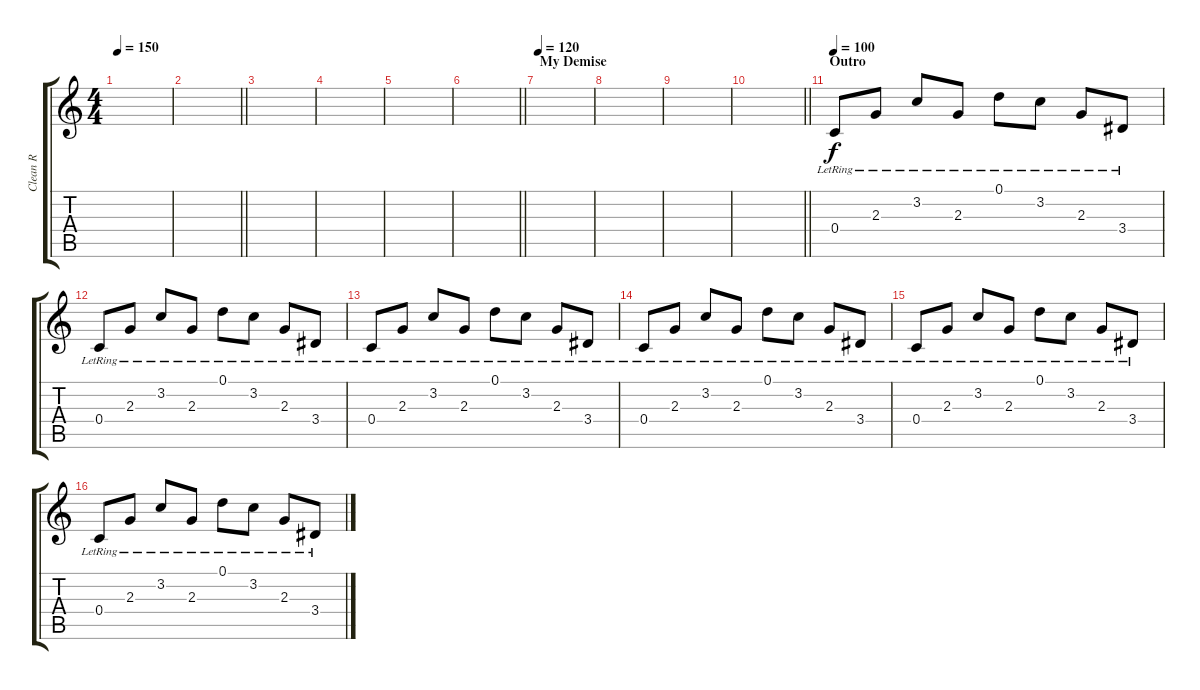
\track ("Clean R" "Clean R") {instrument electricguitarclean}
\staff {score tabs}
\tuning (D4 A3 F3 C3 G2 C2) {hide}
\ts (4 4)
\tempo 150
\clef g2
\ks c
|
\barLineRight lightlight
|
|
|
|
\barLineRight lightlight
|
\section ("" "My Demise")
\tempo 120
|
|
|
\barLineRight lightlight
|
\section ("" "Outro")
\tempo 100
0.4{lr}.8{volume 8} 2.3{lr}.8 3.2{lr}.8 2.3{lr}.8 0.1{lr}.8 3.2{lr}.8 2.3{lr}.8 3.4{lr}.8 |
0.4{lr}.8 2.3{lr}.8 3.2{lr}.8 2.3{lr}.8 0.1{lr}.8 3.2{lr}.8 2.3{lr}.8 3.4{lr}.8 |
0.4{lr}.8 2.3{lr}.8 3.2{lr}.8 2.3{lr}.8 0.1{lr}.8 3.2{lr}.8 2.3{lr}.8 3.4{lr}.8 |
0.4{lr}.8 2.3{lr}.8 3.2{lr}.8 2.3{lr}.8 0.1{lr}.8 3.2{lr}.8 2.3{lr}.8 3.4{lr}.8 |
0.4{lr}.8{volume 0} 2.3{lr}.8 3.2{lr}.8 2.3{lr}.8 0.1{lr}.8 3.2{lr}.8 2.3{lr}.8 3.4{lr}.8 |
0.4{lr}.8 2.3{lr}.8 3.2{lr}.8 2.3{lr}.8 0.1{lr}.8 3.2{lr}.8 2.3{lr}.8 3.4{lr}.8
